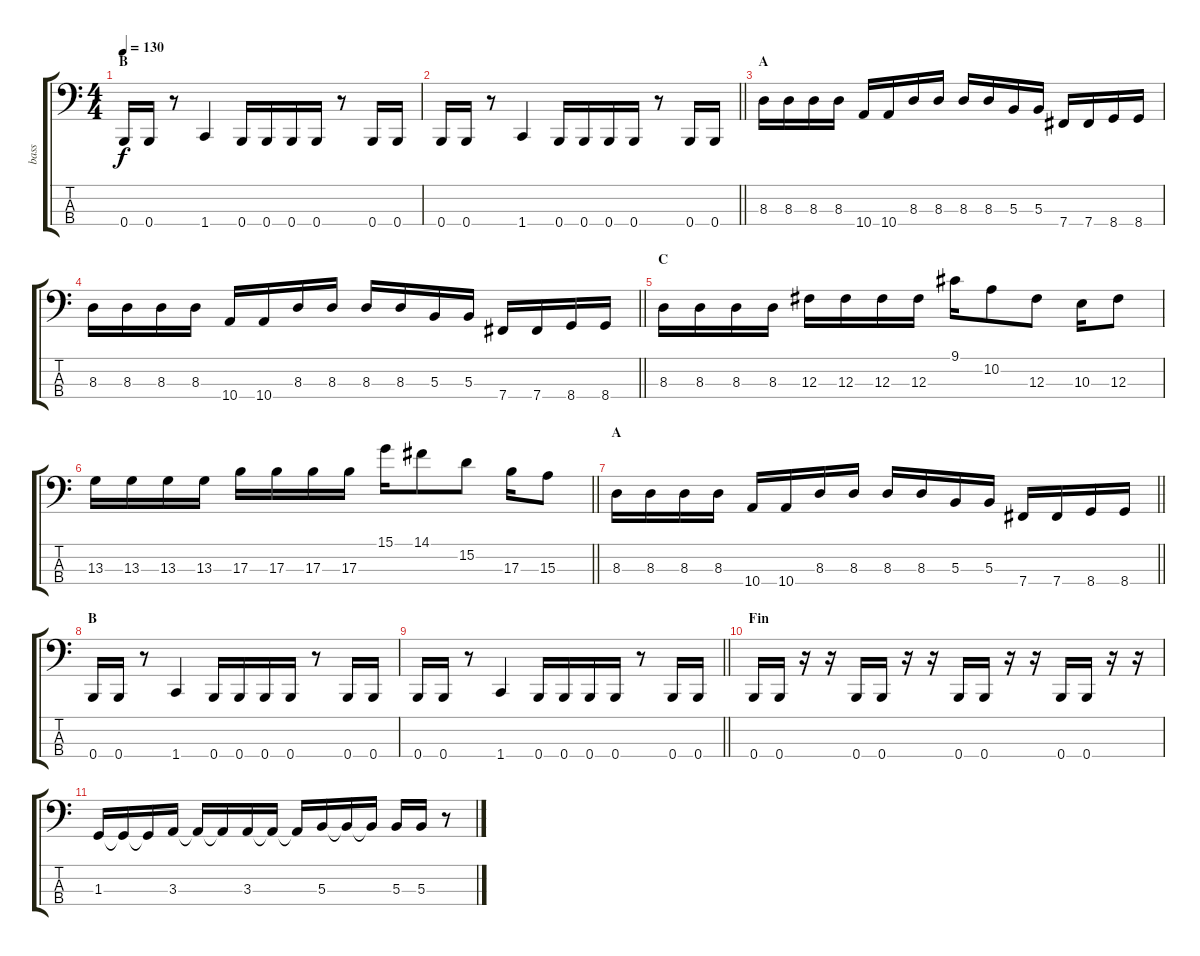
\track ("bass" "bass") {instrument electricbasspick}
\staff {score tabs}
\tuning (E2 B1 Gb1 B0) {hide}
\ts (4 4)
\section ("" "B")
\tempo 130
\clef f4
\ks c
0.4.16{dy f} 0.4.16 r.8 1.4.4 0.4.16 0.4.16 0.4.16 0.4.16 r.8 0.4.16 0.4.16 |
\barLineRight lightlight
0.4.16 0.4.16 r.8 1.4.4 0.4.16 0.4.16 0.4.16 0.4.16 r.8 0.4.16 0.4.16 |
\section ("" "A")
8.3.16 8.3.16 8.3.16 8.3.16 10.4.16 10.4.16 8.3.16 8.3.16 8.3.16 8.3.16 5.3.16 5.3.16 7.4.16 7.4.16 8.4.16 8.4.16 |
\barLineRight lightlight
8.3.16 8.3.16 8.3.16 8.3.16 10.4.16 10.4.16 8.3.16 8.3.16 8.3.16 8.3.16 5.3.16 5.3.16 7.4.16 7.4.16 8.4.16 8.4.16 |
\section ("" "C")
8.3.16 8.3.16 8.3.16 8.3.16 12.3.16 12.3.16 12.3.16 12.3.16 9.1.16 10.2.8 12.3.8 10.3.16 12.3.8 |
\barLineRight lightlight
13.3.16 13.3.16 13.3.16 13.3.16 17.3.16 17.3.16 17.3.16 17.3.16 15.1.16 14.1.8 15.2.8 17.3.16 15.3.8 |
\section ("" "A")
\barLineRight lightlight
8.3.16 8.3.16 8.3.16 8.3.16 10.4.16 10.4.16 8.3.16 8.3.16 8.3.16 8.3.16 5.3.16 5.3.16 7.4.16 7.4.16 8.4.16 8.4.16 |
\section ("" "B")
0.4.16 0.4.16 r.8 1.4.4 0.4.16 0.4.16 0.4.16 0.4.16 r.8 0.4.16 0.4.16 |
\barLineRight lightlight
0.4.16 0.4.16 r.8 1.4.4 0.4.16 0.4.16 0.4.16 0.4.16 r.8 0.4.16 0.4.16 |
\section ("" "Fin")
0.4.16 0.4.16 r.16 r.16 0.4.16 0.4.16 r.16 r.16 0.4.16 0.4.16 r.16 r.16 0.4.16 0.4.16 r.16 r.16 |
1.3.16 1.3{t}.16 1.3{t}.16 3.3.16 3.3{t}.16 3.3{t}.16 3.3.16 3.3{t}.16 3.3{t}.16 5.3.16 5.3{t}.16 5.3{t}.16 5.3.16 5.3.16 r.8
